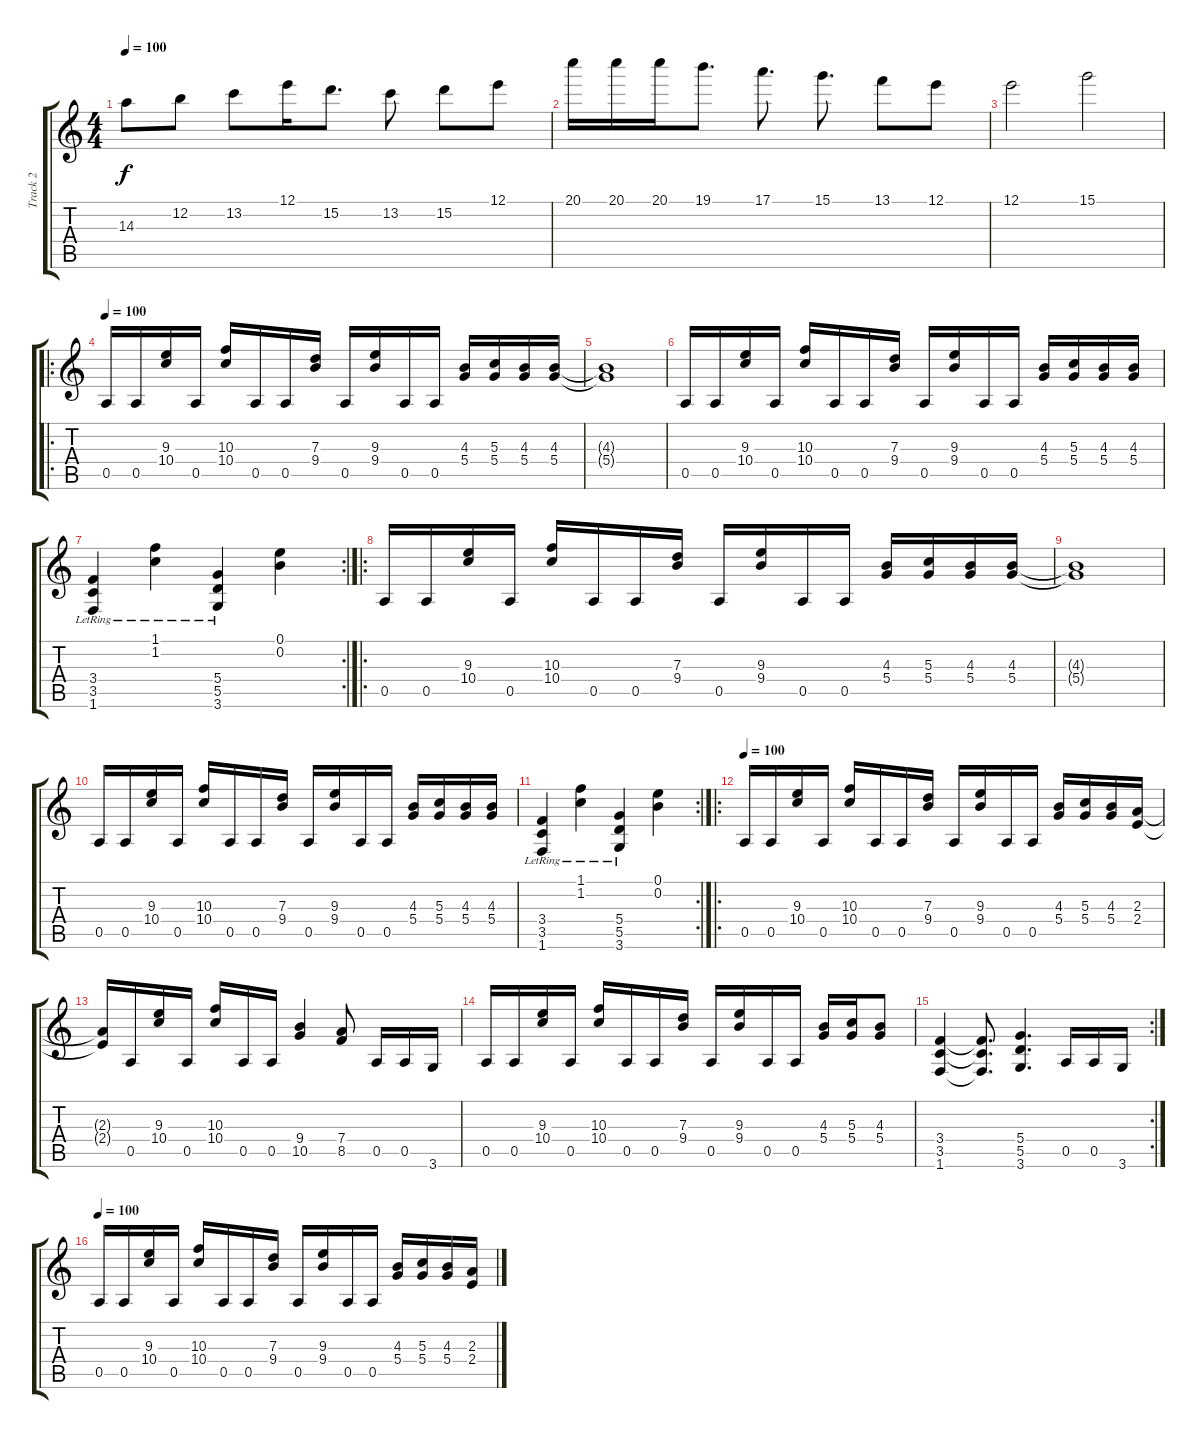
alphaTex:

\track ("Track 2" "Track 2") {instrument distortionguitar}
\staff {score tabs}
\tuning (E4 B3 G3 D3 A2 E2) {hide}
\ts (4 4)
\tempo 100
\clef g2
\ks c
14.3.8{dy f} 12.2.8 13.2.8 12.1.16 15.2.8{d} 13.2.8 15.2.8 12.1.8 |
20.1.16 20.1.16 20.1.16 19.1.8{d} 17.1.8{d} 15.1.8{d} 13.1.8 12.1.8 |
12.1.2 15.1.2 |
\ro
\tempo 100
0.5.16 0.5.16 (9.3 10.4).16 0.5.16 (10.3 10.4).16 0.5.16 0.5.16 (7.3 9.4).16 0.5.16 (9.3 9.4).16 0.5.16 0.5.16 (4.3 5.4).16 (5.3 5.4).16 (4.3 5.4).16 (4.3 5.4).16 |
(4.3{t} 5.4{t}).1 |
0.5.16 0.5.16 (9.3 10.4).16 0.5.16 (10.3 10.4).16 0.5.16 0.5.16 (7.3 9.4).16 0.5.16 (9.3 9.4).16 0.5.16 0.5.16 (4.3 5.4).16 (5.3 5.4).16 (4.3 5.4).16 (4.3 5.4).16 |
\rc 2
(3.4{lr} 3.5{lr} 1.6{lr}).4 (1.1 1.2{lr}).4 (5.4 5.5{lr} 3.6).4 (0.1 0.2).4 |
\ro
0.5.16 0.5.16 (9.3 10.4).16 0.5.16 (10.3 10.4).16 0.5.16 0.5.16 (7.3 9.4).16 0.5.16 (9.3 9.4).16 0.5.16 0.5.16 (4.3 5.4).16 (5.3 5.4).16 (4.3 5.4).16 (4.3 5.4).16 |
(4.3{t} 5.4{t}).1 |
0.5.16 0.5.16 (9.3 10.4).16 0.5.16 (10.3 10.4).16 0.5.16 0.5.16 (7.3 9.4).16 0.5.16 (9.3 9.4).16 0.5.16 0.5.16 (4.3 5.4).16 (5.3 5.4).16 (4.3 5.4).16 (4.3 5.4).16 |
\rc 2
(3.4{lr} 3.5{lr} 1.6{lr}).4 (1.1 1.2{lr}).4 (5.4 5.5{lr} 3.6).4 (0.1 0.2).4 |
\ro
\tempo 100
0.5.16 0.5.16 (9.3 10.4).16 0.5.16 (10.3 10.4).16 0.5.16 0.5.16 (7.3 9.4).16 0.5.16 (9.3 9.4).16 0.5.16 0.5.16 (4.3 5.4).16 (5.3 5.4).16 (4.3 5.4).16 (2.3 2.4).16 |
(2.3{t} 2.4{t}).16 0.5.16 (9.3 10.4).16 0.5.16 (10.3 10.4).16 0.5.16 0.5.16 (9.4 10.5).4 (7.4 8.5).8 0.5.16 0.5.16 3.6.16 |
0.5.16 0.5.16 (9.3 10.4).16 0.5.16 (10.3 10.4).16 0.5.16 0.5.16 (7.3 9.4).16 0.5.16 (9.3 9.4).16 0.5.16 0.5.16 (4.3 5.4).16 (5.3 5.4).16 (4.3 5.4).8 |
\rc 2
(3.4 3.5 1.6).4 (3.4{t} 3.5{t} 1.6{t}).8{d} (5.4 5.5 3.6).4{d} 0.5.16 0.5.16 3.6.16 |
\tempo 100
0.5.16 0.5.16 (9.3 10.4).16 0.5.16 (10.3 10.4).16 0.5.16 0.5.16 (7.3 9.4).16 0.5.16 (9.3 9.4).16 0.5.16 0.5.16 (4.3 5.4).16 (5.3 5.4).16 (4.3 5.4).16 (2.3 2.4).16
